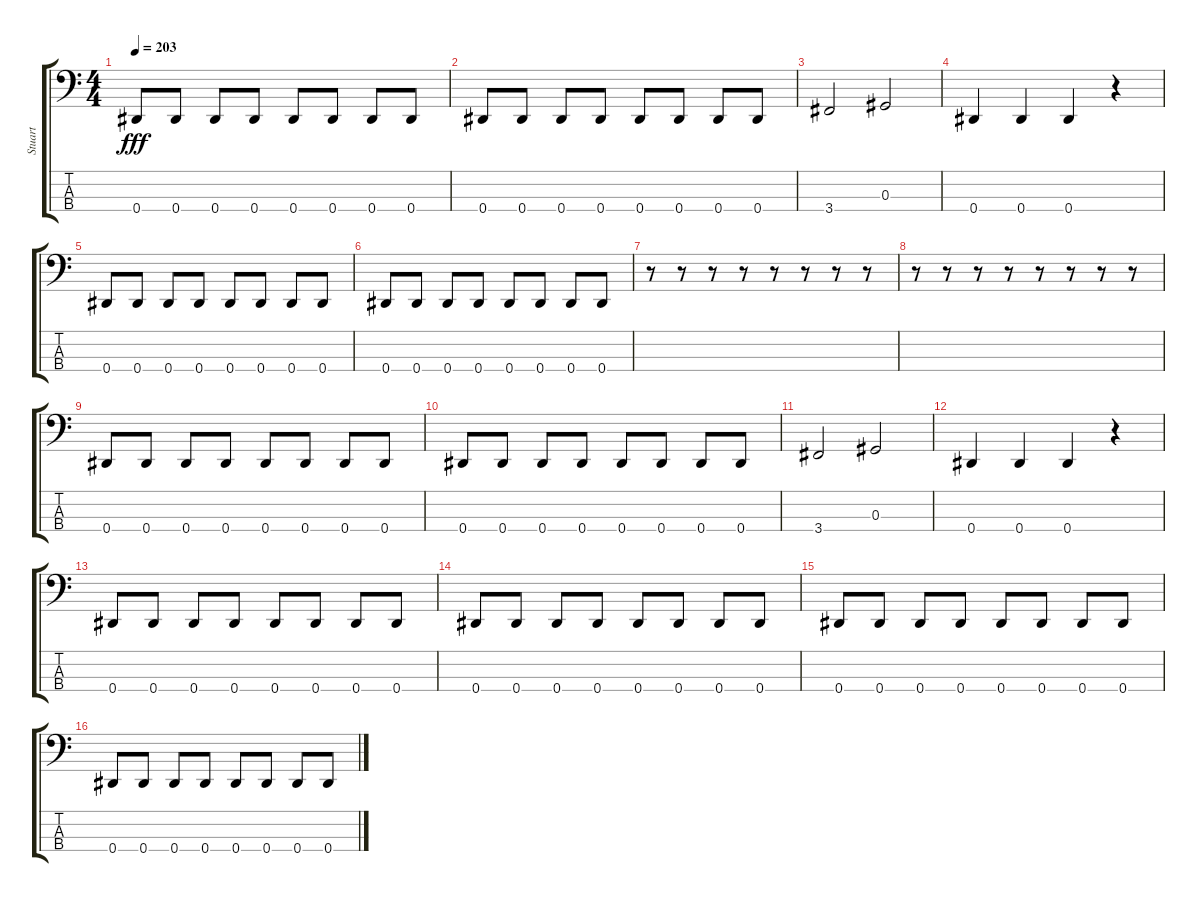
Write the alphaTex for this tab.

\track ("Stuart" "Stuart") {instrument electricbassfinger}
\staff {score tabs}
\tuning (Gb2 Db2 Ab1 Eb1) {hide}
\ts (4 4)
\tempo 203
\clef f4
\ks c
0.4.8{dy fff} 0.4.8 0.4.8 0.4.8 0.4.8 0.4.8 0.4.8 0.4.8 |
0.4.8 0.4.8 0.4.8 0.4.8 0.4.8 0.4.8 0.4.8 0.4.8 |
3.4.2 0.3.2 |
0.4.4 0.4.4 0.4.4 r.4 |
0.4.8 0.4.8 0.4.8 0.4.8 0.4.8 0.4.8 0.4.8 0.4.8 |
0.4.8 0.4.8 0.4.8 0.4.8 0.4.8 0.4.8 0.4.8 0.4.8 |
r.8 r.8 r.8 r.8 r.8 r.8 r.8 r.8 |
r.8 r.8 r.8 r.8 r.8 r.8 r.8 r.8 |
0.4.8 0.4.8 0.4.8 0.4.8 0.4.8 0.4.8 0.4.8 0.4.8 |
0.4.8 0.4.8 0.4.8 0.4.8 0.4.8 0.4.8 0.4.8 0.4.8 |
3.4.2 0.3.2 |
0.4.4 0.4.4 0.4.4 r.4 |
0.4.8 0.4.8 0.4.8 0.4.8 0.4.8 0.4.8 0.4.8 0.4.8 |
0.4.8 0.4.8 0.4.8 0.4.8 0.4.8 0.4.8 0.4.8 0.4.8 |
0.4.8 0.4.8 0.4.8 0.4.8 0.4.8 0.4.8 0.4.8 0.4.8 |
0.4.8 0.4.8 0.4.8 0.4.8 0.4.8 0.4.8 0.4.8 0.4.8
